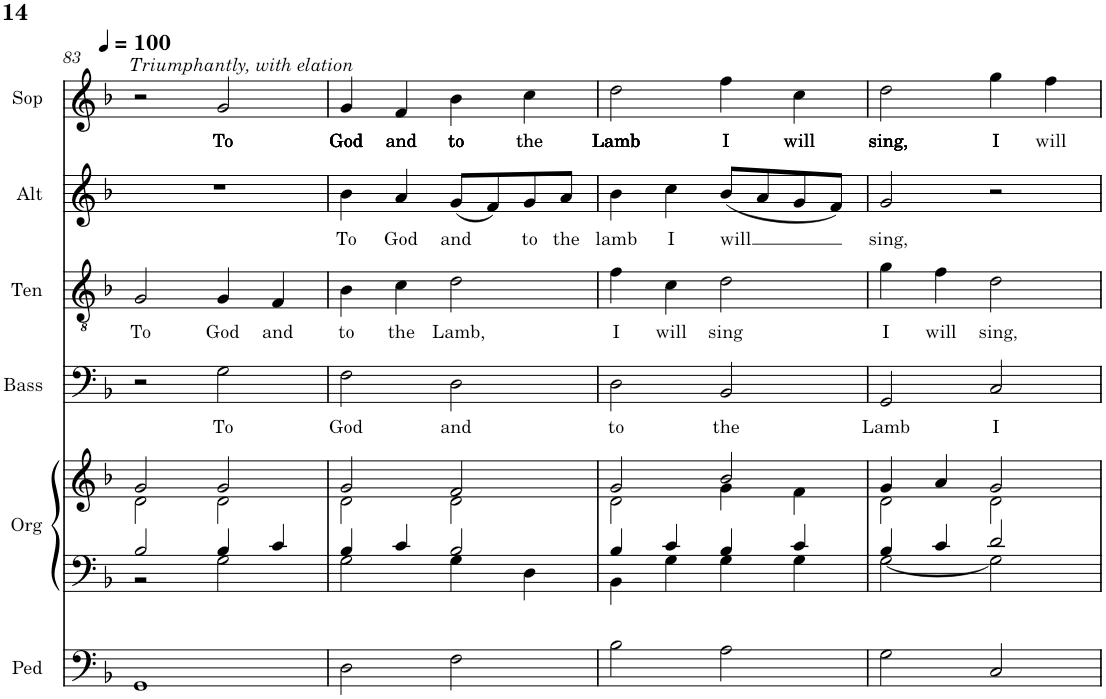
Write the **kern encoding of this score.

**kern	**kern	**kern	**kern	**text	**kern	**text	**kern	**text	**kern	**text
*part6	*part5	*part5	*part4	*part4	*part3	*part3	*part2	*part2	*part1	*part1
*staff7	*staff6	*staff5	*staff4	*staff4	*staff3	*staff3	*staff2	*staff2	*staff1	*staff1
*I"Pedals	*I"Organ	*	*I"Bass	*	*I"Tenor	*	*I"Alto	*	*I"Soprano	*
*I'Ped	*I'Org	*	*I'Bass	*	*I'Ten	*	*I'Alt	*	*I'Sop	*
!!LO:PB:g=z
*clefF4	*clefF4	*clefG2	*clefF4	*	*clefGv2	*	*clefG2	*	*clefG2	*
*k[b-]	*k[b-]	*k[b-]	*k[b-]	*	*k[b-]	*	*k[b-]	*	*k[b-]	*
*M4/4	*M4/4	*M4/4	*M4/4	*	*M4/4	*	*M4/4	*	*M4/4	*
*MM100	*MM100	*MM100	*MM100	*	*MM100	*	*MM100	*	*MM100	*
=83	=83	=83	=83	=83	=83	=83	=83	=83	=83	=83
*	*^	*^	*	*	*	*	*	*	*	*
!	!	!	!	!	!	!	!	!	!	!	!LO:TX:a:i:t=Triumphantly, with elation	!
!	!	!	!	!	!	!	!	!LO:LY:b	!	!	!	!
1GG	2B-/	2r	2g/	2d\	2r	.	2G/	To	1r	.	2r	.
!	!	!	!	!	!	!LO:LY:b	!	!LO:LY:b	!	!	!	!LO:LY:b
.	4B-/	2G\	2g/	2d\	2G\	To	4G/	God	.	.	2g/	To
!	!	!	!	!	!	!	!	!LO:LY:b	!	!	!	!
.	4c/	.	.	.	.	.	4F/	and	.	.	.	.
=84	=84	=84	=84	=84	=84	=84	=84	=84	=84	=84	=84	=84
!	!	!	!	!	!	!LO:LY:b	!	!LO:LY:b	!	!LO:LY:b	!	!LO:LY:b
2D\	4B-/	2G\	2g/	2d\	2F\	God	4B-\	to	4b-\	To	4g/	God
!	!	!	!	!	!	!	!	!LO:LY:b	!	!LO:LY:b	!	!LO:LY:b
.	4c/	.	.	.	.	.	4c\	the	4a/	God	4f/	and
!	!	!	!	!	!	!LO:LY:b	!	!LO:LY:b	!	!LO:LY:b	!	!LO:LY:b
2F\	2B-/	4G\	2f/	2d\	2D\	and	2d\	Lamb,	(8g/L	and	4b-\	to
.	.	.	.	.	.	.	.	.	8f/)	.	.	.
!	!	!	!	!	!	!	!	!	!	!LO:LY:b	!	!LO:LY:b
.	.	4D\	.	.	.	.	.	.	8g/	to	4cc\	the
!	!	!	!	!	!	!	!	!	!	!LO:LY:b	!	!
.	.	.	.	.	.	.	.	.	8a/J	the	.	.
=85	=85	=85	=85	=85	=85	=85	=85	=85	=85	=85	=85	=85
!	!	!	!	!	!	!LO:LY:b	!	!LO:LY:b	!	!LO:LY:b	!	!LO:LY:b
2B-\	4B-/	4BB-\	2g/	2d\	2D\	to	4f\	I	4b-\	lamb	2dd\	Lamb
!	!	!	!	!	!	!	!	!LO:LY:b	!	!LO:LY:b	!	!
.	4c/	4G\	.	.	.	.	4c\	will	4cc\	I	.	.
!	!	!	!	!	!	!LO:LY:b	!	!LO:LY:b	!	!LO:LY:b	!	!LO:LY:b
2A\	4B-/	4G\	2b-/	4g\	2BB-/	the	2d\	sing	(8b-/L	will	4ff\	I
.	.	.	.	.	.	.	.	.	8a/	.	.	.
!	!	!	!	!	!	!	!	!	!	!	!	!LO:LY:b
.	4c/	4G\	.	4f\	.	.	.	.	8g/	.	4cc\	will
.	.	.	.	.	.	.	.	.	8f/J)	.	.	.
=86	=86	=86	=86	=86	=86	=86	=86	=86	=86	=86	=86	=86
!	!	!	!	!	!	!LO:LY:b	!	!LO:LY:b	!	!LO:LY:b	!	!LO:LY:b
2G\	4B-/	[2G\	4g/	2d\	2GG/	Lamb	4g\	I	2g/	sing,	2dd\	sing,
!	!	!	!	!	!	!	!	!LO:LY:b	!	!	!	!
.	4c/	.	4a/	.	.	.	4f\	will	.	.	.	.
!	!	!	!	!	!	!LO:LY:b	!	!LO:LY:b	!	!	!	!LO:LY:b
2C/	2d/	2G\]	2g/	2d\	2C/	I	2d\	sing,	2r	.	4gg\	I
!	!	!	!	!	!	!	!	!	!	!	!	!LO:LY:b
.	.	.	.	.	.	.	.	.	.	.	4ff\	will
*	*v	*v	*	*	*	*	*	*	*	*	*	*
*	*	*v	*v	*	*	*	*	*	*	*	*
=	=	=	=	=	=	=	=	=	=	=
*-	*-	*-	*-	*-	*-	*-	*-	*-	*-	*-
